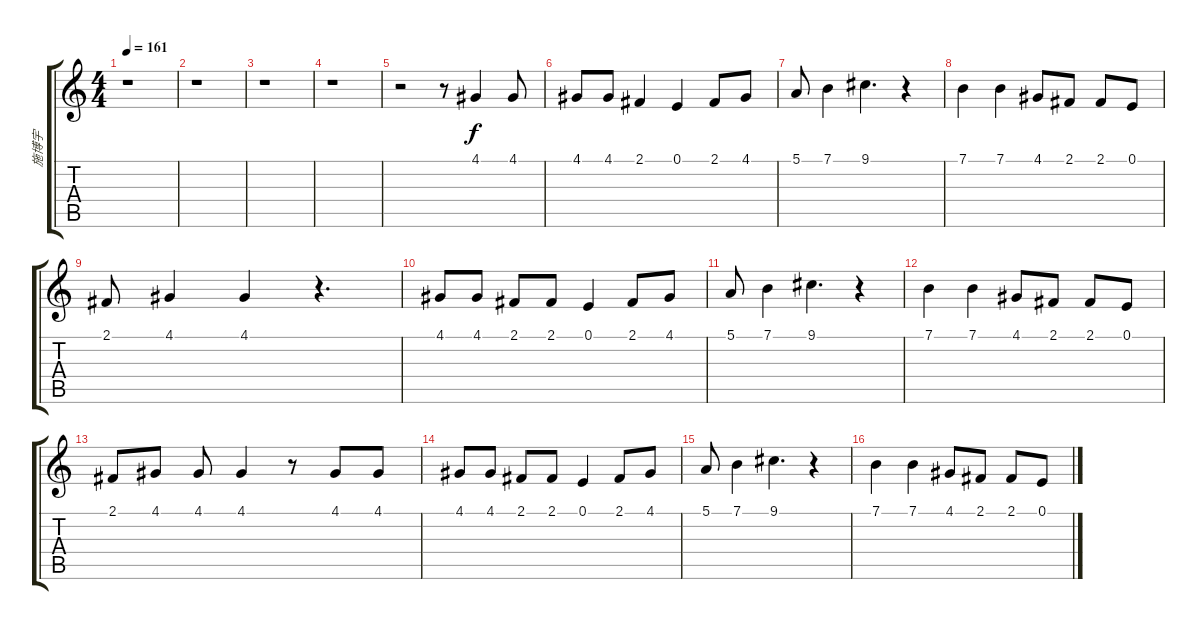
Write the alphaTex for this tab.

\track ("施博宇" "施博宇") {instrument lead1square}
\staff {score tabs}
\tuning (E4 B3 G3 D3 A2 E2) {hide}
\ts (4 4)
\tempo 161
\clef g2
\ks c
r.1{dy f} |
r.1 |
r.1 |
r.1 |
r.2 r.8 4.1.4 4.1.8 |
4.1.8 4.1.8 2.1.4 0.1.4 2.1.8 4.1.8 |
5.1.8 7.1.4 9.1.4{d} r.4 |
7.1.4 7.1.4 4.1.8 2.1.8 2.1.8 0.1.8 |
2.1.8 4.1.4 4.1.4 r.4{d} |
4.1.8 4.1.8 2.1.8 2.1.8 0.1.4 2.1.8 4.1.8 |
5.1.8 7.1.4 9.1.4{d} r.4 |
7.1.4 7.1.4 4.1.8 2.1.8 2.1.8 0.1.8 |
2.1.8 4.1.8 4.1.8 4.1.4 r.8 4.1.8 4.1.8 |
4.1.8 4.1.8 2.1.8 2.1.8 0.1.4 2.1.8 4.1.8 |
5.1.8 7.1.4 9.1.4{d} r.4 |
7.1.4 7.1.4 4.1.8 2.1.8 2.1.8 0.1.8
